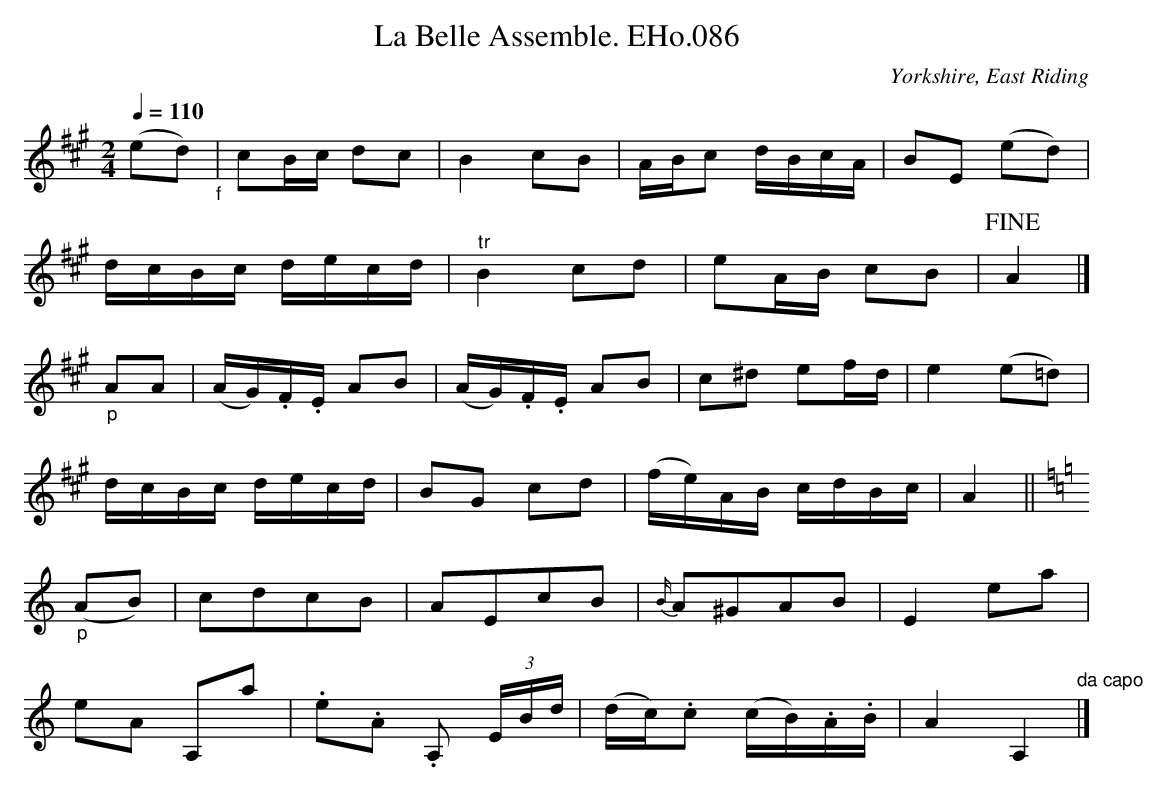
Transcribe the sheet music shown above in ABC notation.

X:1
T:Belle Assemble. EHo.086, La
M:2/4
L:1/8
Q:1/4=110
O:Yorkshire, East Riding
K:A
(ed)"_f"|cB/c/ dc|B2cB|A/B/c  d/B/c/A/|BE (ed)|
d/c/B/c/ d/e/c/d/|"^tr"B2cd|eA/B/ cB|!fine!A2|]
"_p"AA|(A/G/).F/.E/ AB|(A/G/).F/.E/ AB|c^d ef/d/|e2(e=d)|
d/c/B/c/ d/e/c/d/|BG cd|(f/e/)A/B/ c/d/B/c/|A2||
K:Am
"_p"(AB)|cdcB|AEcB|{B/}A^GAB|E2ea|
eA A,a|.e.A .A, (3E/B/d/|(d/c/).c  (c/B/).A/.B/|A2A,2"da capo"|]
